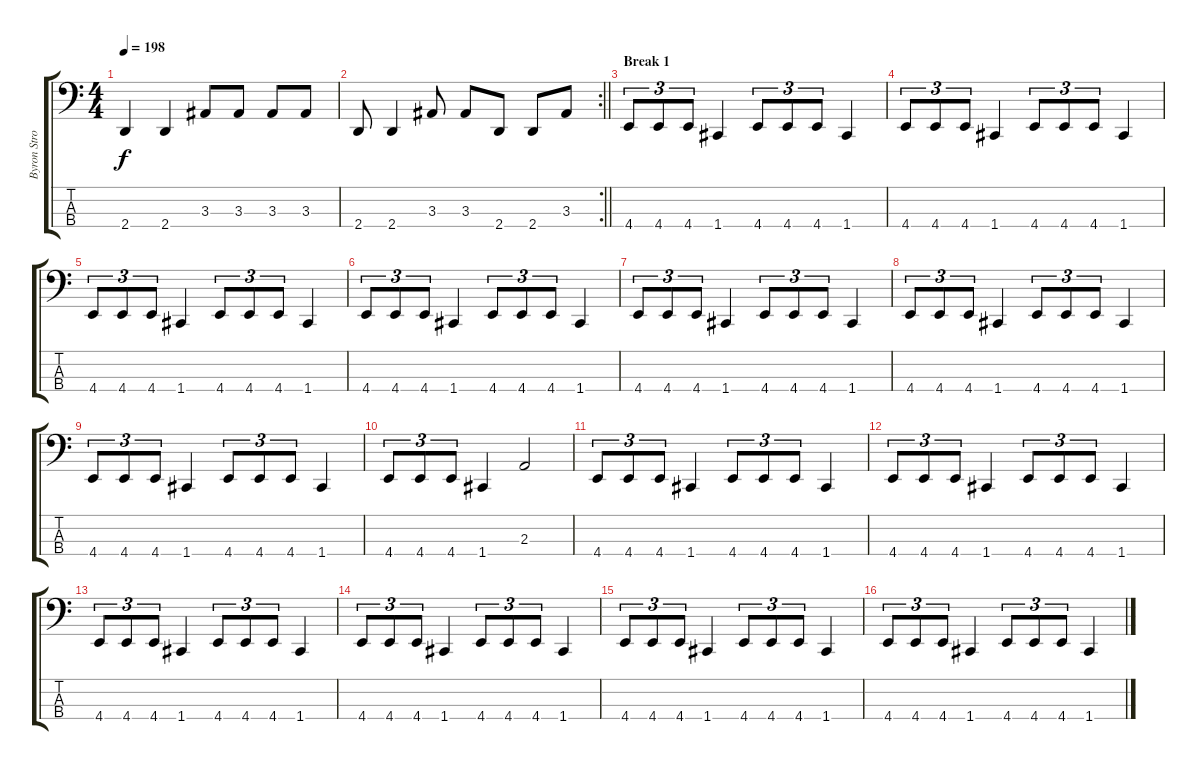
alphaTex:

\track ("Byron Stroud" "Byron Stro") {instrument electricbasspick}
\staff {score tabs}
\tuning (G2 C2 G1 C1) {hide}
\ts (4 4)
\tempo 198
\clef f4
\ks c
2.4.4{dy f} 2.4.4 3.3.8 3.3.8 3.3.8 3.3.8 |
\rc 2
\barLineRight lightlight
2.4.8 2.4.4 3.3.8 3.3.8 2.4.8 2.4.8 3.3.8 |
\section ("" "Break 1")
4.4.8{tu (3 2)} 4.4.8{tu (3 2)} 4.4.8{tu (3 2)} 1.4.4 4.4.8{tu (3 2)} 4.4.8{tu (3 2)} 4.4.8{tu (3 2)} 1.4.4 |
4.4.8{tu (3 2)} 4.4.8{tu (3 2)} 4.4.8{tu (3 2)} 1.4.4 4.4.8{tu (3 2)} 4.4.8{tu (3 2)} 4.4.8{tu (3 2)} 1.4.4 |
4.4.8{tu (3 2)} 4.4.8{tu (3 2)} 4.4.8{tu (3 2)} 1.4.4 4.4.8{tu (3 2)} 4.4.8{tu (3 2)} 4.4.8{tu (3 2)} 1.4.4 |
4.4.8{tu (3 2)} 4.4.8{tu (3 2)} 4.4.8{tu (3 2)} 1.4.4 4.4.8{tu (3 2)} 4.4.8{tu (3 2)} 4.4.8{tu (3 2)} 1.4.4 |
4.4.8{tu (3 2)} 4.4.8{tu (3 2)} 4.4.8{tu (3 2)} 1.4.4 4.4.8{tu (3 2)} 4.4.8{tu (3 2)} 4.4.8{tu (3 2)} 1.4.4 |
4.4.8{tu (3 2)} 4.4.8{tu (3 2)} 4.4.8{tu (3 2)} 1.4.4 4.4.8{tu (3 2)} 4.4.8{tu (3 2)} 4.4.8{tu (3 2)} 1.4.4 |
4.4.8{tu (3 2)} 4.4.8{tu (3 2)} 4.4.8{tu (3 2)} 1.4.4 4.4.8{tu (3 2)} 4.4.8{tu (3 2)} 4.4.8{tu (3 2)} 1.4.4 |
4.4.8{tu (3 2)} 4.4.8{tu (3 2)} 4.4.8{tu (3 2)} 1.4.4 2.3.2 |
4.4.8{tu (3 2)} 4.4.8{tu (3 2)} 4.4.8{tu (3 2)} 1.4.4 4.4.8{tu (3 2)} 4.4.8{tu (3 2)} 4.4.8{tu (3 2)} 1.4.4 |
4.4.8{tu (3 2)} 4.4.8{tu (3 2)} 4.4.8{tu (3 2)} 1.4.4 4.4.8{tu (3 2)} 4.4.8{tu (3 2)} 4.4.8{tu (3 2)} 1.4.4 |
4.4.8{tu (3 2)} 4.4.8{tu (3 2)} 4.4.8{tu (3 2)} 1.4.4 4.4.8{tu (3 2)} 4.4.8{tu (3 2)} 4.4.8{tu (3 2)} 1.4.4 |
4.4.8{tu (3 2)} 4.4.8{tu (3 2)} 4.4.8{tu (3 2)} 1.4.4 4.4.8{tu (3 2)} 4.4.8{tu (3 2)} 4.4.8{tu (3 2)} 1.4.4 |
4.4.8{tu (3 2)} 4.4.8{tu (3 2)} 4.4.8{tu (3 2)} 1.4.4 4.4.8{tu (3 2)} 4.4.8{tu (3 2)} 4.4.8{tu (3 2)} 1.4.4 |
4.4.8{tu (3 2)} 4.4.8{tu (3 2)} 4.4.8{tu (3 2)} 1.4.4 4.4.8{tu (3 2)} 4.4.8{tu (3 2)} 4.4.8{tu (3 2)} 1.4.4
